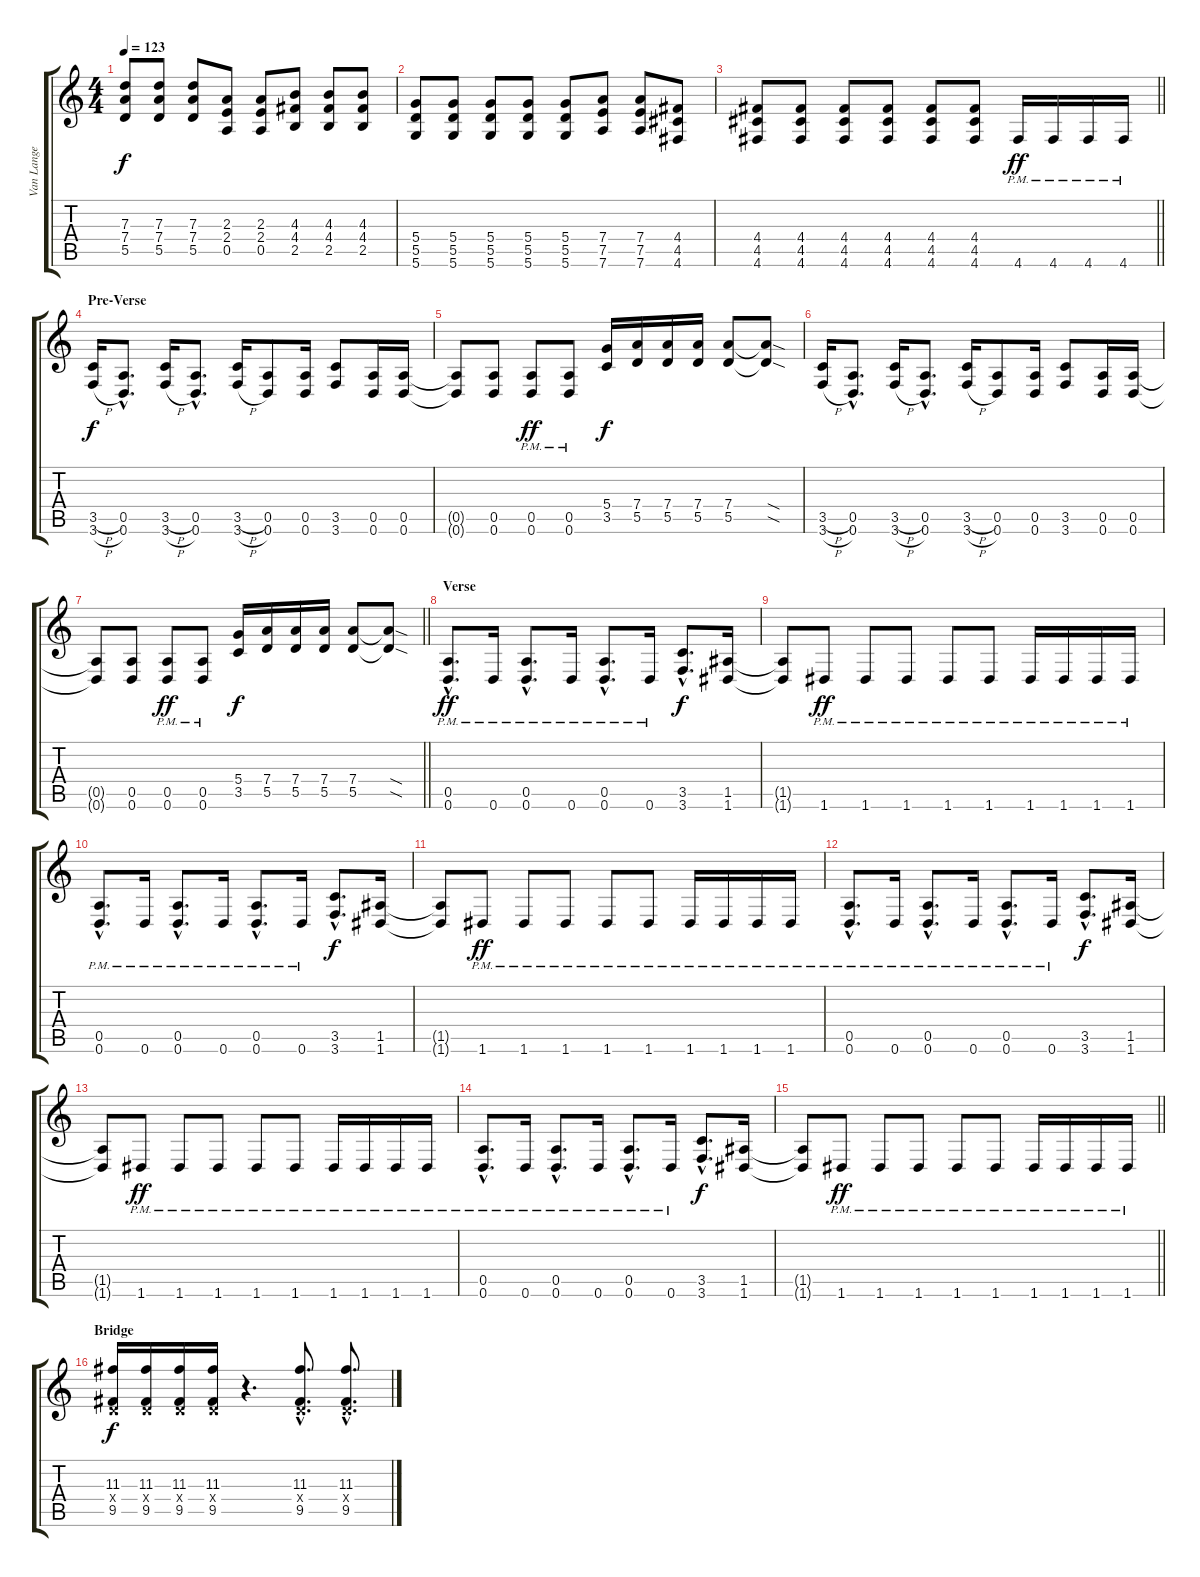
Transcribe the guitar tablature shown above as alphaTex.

\track ("Van Lange" "Van Lange") {instrument distortionguitar}
\staff {score tabs}
\tuning (E4 B3 G3 D3 A2 D2) {hide}
\ts (4 4)
\tempo 123
\clef g2
\ks c
(7.3 7.4 5.5).8{dy f} (7.3 7.4 5.5).8 (7.3 7.4 5.5).8 (2.3 2.4 0.5).8 (2.3 2.4 0.5).8 (4.3 4.4 2.5).8 (4.3 4.4 2.5).8 (4.3 4.4 2.5).8 |
(5.4 5.5 5.6).8 (5.4 5.5 5.6).8 (5.4 5.5 5.6).8 (5.4 5.5 5.6).8 (5.4 5.5 5.6).8 (7.4 7.5 7.6).8 (7.4 7.5 7.6).8 (4.4 4.5 4.6).8 |
\barLineRight lightlight
(4.4 4.5 4.6).8 (4.4 4.5 4.6).8 (4.4 4.5 4.6).8 (4.4 4.5 4.6).8 (4.4 4.5 4.6).8 (4.4 4.5 4.6).8 4.6{pm}.16{dy ff} 4.6{pm}.16 4.6{pm}.16 4.6{pm}.16 |
\section ("" "Pre-Verse")
(3.5{h} 3.6{h}).16{dy f} (0.5{hac} 0.6{hac}).8{d} (3.5{h} 3.6{h}).16 (0.5{hac} 0.6{hac}).8{d} (3.5{h} 3.6{h}).16 (0.5 0.6).8 (0.5 0.6).16 (3.5 3.6).8 (0.5 0.6).16 (0.5 0.6).16 |
(0.5{t} 0.6{t}).8 (0.5 0.6).8 (0.5{pm} 0.6{pm}).8{dy ff} (0.5{pm} 0.6{pm}).8 (5.4 3.5).16{dy f} (7.4 5.5).16 (7.4 5.5).16 (7.4 5.5).16 (7.4 5.5).8 (7.4{sod t} 5.5{sod t}).8 |
(3.5{h} 3.6{h}).16 (0.5{hac} 0.6{hac}).8{d} (3.5{h} 3.6{h}).16 (0.5{hac} 0.6{hac}).8{d} (3.5{h} 3.6{h}).16 (0.5 0.6).8 (0.5 0.6).16 (3.5 3.6).8 (0.5 0.6).16 (0.5 0.6).16 |
\barLineRight lightlight
(0.5{t} 0.6{t}).8 (0.5 0.6).8 (0.5{pm} 0.6{pm}).8{dy ff} (0.5{pm} 0.6{pm}).8 (5.4 3.5).16{dy f} (7.4 5.5).16 (7.4 5.5).16 (7.4 5.5).16 (7.4 5.5).8 (7.4{sod t} 5.5{sod t}).8 |
\section ("" "Verse")
(0.5{hac pm} 0.6{hac pm}).8{d dy ff} 0.6{pm}.16 (0.5{hac pm} 0.6{hac pm}).8{d} 0.6{pm}.16 (0.5{hac pm} 0.6{hac pm}).8{d} 0.6{pm}.16 (3.5{hac} 3.6{hac}).8{d dy f} (1.5 1.6).16 |
(1.5{t} 1.6{t}).8 1.6{pm}.8{dy ff} 1.6{pm}.8 1.6{pm}.8 1.6{pm}.8 1.6{pm}.8 1.6{pm}.16 1.6{pm}.16 1.6{pm}.16 1.6{pm}.16 |
(0.5{hac pm} 0.6{hac pm}).8{d} 0.6{pm}.16 (0.5{hac pm} 0.6{hac pm}).8{d} 0.6{pm}.16 (0.5{hac pm} 0.6{hac pm}).8{d} 0.6{pm}.16 (3.5{hac} 3.6{hac}).8{d dy f} (1.5 1.6).16 |
(1.5{t} 1.6{t}).8 1.6{pm}.8{dy ff} 1.6{pm}.8 1.6{pm}.8 1.6{pm}.8 1.6{pm}.8 1.6{pm}.16 1.6{pm}.16 1.6{pm}.16 1.6{pm}.16 |
(0.5{hac pm} 0.6{hac pm}).8{d} 0.6{pm}.16 (0.5{hac pm} 0.6{hac pm}).8{d} 0.6{pm}.16 (0.5{hac pm} 0.6{hac pm}).8{d} 0.6{pm}.16 (3.5{hac} 3.6{hac}).8{d dy f} (1.5 1.6).16 |
(1.5{t} 1.6{t}).8 1.6{pm}.8{dy ff} 1.6{pm}.8 1.6{pm}.8 1.6{pm}.8 1.6{pm}.8 1.6{pm}.16 1.6{pm}.16 1.6{pm}.16 1.6{pm}.16 |
(0.5{hac pm} 0.6{hac pm}).8{d} 0.6{pm}.16 (0.5{hac pm} 0.6{hac pm}).8{d} 0.6{pm}.16 (0.5{hac pm} 0.6{hac pm}).8{d} 0.6{pm}.16 (3.5{hac} 3.6{hac}).8{d dy f} (1.5 1.6).16 |
\barLineRight lightlight
(1.5{t} 1.6{t}).8 1.6{pm}.8{dy ff} 1.6{pm}.8 1.6{pm}.8 1.6{pm}.8 1.6{pm}.8 1.6{pm}.16 1.6{pm}.16 1.6{pm}.16 1.6{pm}.16 |
\section ("" "Bridge")
(11.3 0.4{x} 9.5).16{dy f} (11.3 0.4{x} 9.5).16 (11.3 0.4{x} 9.5).16 (11.3 0.4{x} 9.5).16 r.4{d} (11.3{hac} 0.4{hac x} 9.5{hac}).8{d} (11.3{hac} 0.4{hac x} 9.5{hac}).8{d}
